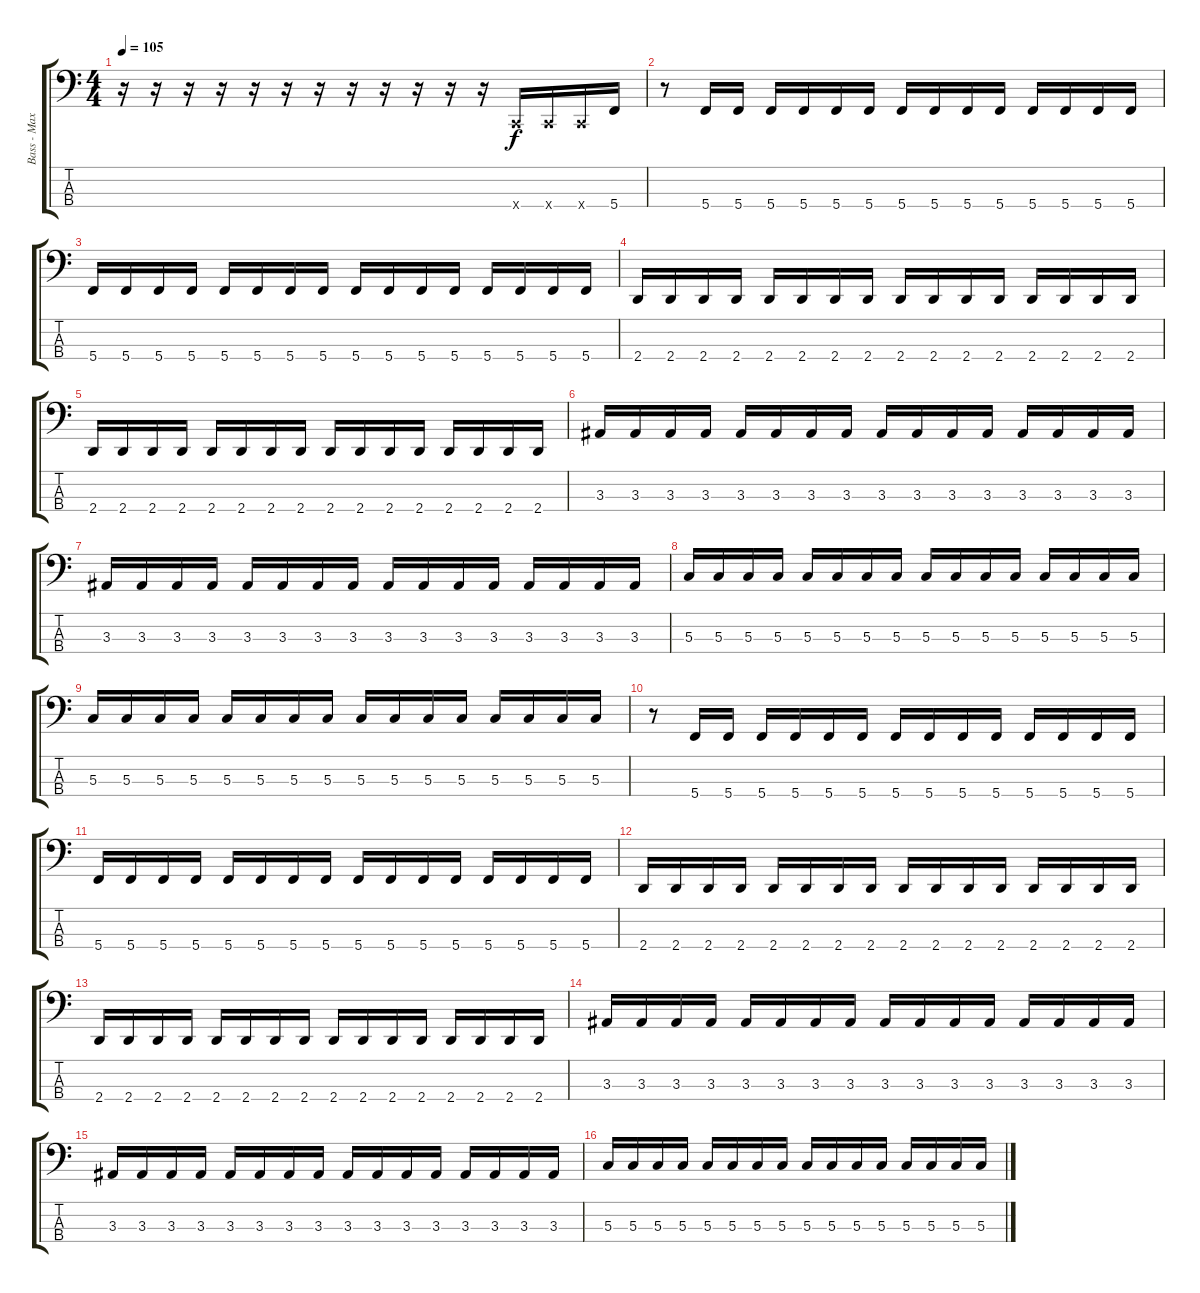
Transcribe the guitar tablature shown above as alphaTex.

\track ("Bass - Max Green" "Bass - Max") {instrument electricbassfinger}
\staff {score tabs}
\tuning (F2 C2 G1 C1) {hide}
\ts (4 4)
\tempo 105
\clef f4
\ks c
r.16{dy f} r.16 r.16 r.16 r.16 r.16 r.16 r.16 r.16 r.16 r.16 r.16 0.4{x}.16 0.4{x}.16 0.4{x}.16 5.4.16 |
r.8 5.4.16 5.4.16 5.4.16 5.4.16 5.4.16 5.4.16 5.4.16 5.4.16 5.4.16 5.4.16 5.4.16 5.4.16 5.4.16 5.4.16 |
5.4.16 5.4.16 5.4.16 5.4.16 5.4.16 5.4.16 5.4.16 5.4.16 5.4.16 5.4.16 5.4.16 5.4.16 5.4.16 5.4.16 5.4.16 5.4.16 |
2.4.16 2.4.16 2.4.16 2.4.16 2.4.16 2.4.16 2.4.16 2.4.16 2.4.16 2.4.16 2.4.16 2.4.16 2.4.16 2.4.16 2.4.16 2.4.16 |
2.4.16 2.4.16 2.4.16 2.4.16 2.4.16 2.4.16 2.4.16 2.4.16 2.4.16 2.4.16 2.4.16 2.4.16 2.4.16 2.4.16 2.4.16 2.4.16 |
3.3.16 3.3.16 3.3.16 3.3.16 3.3.16 3.3.16 3.3.16 3.3.16 3.3.16 3.3.16 3.3.16 3.3.16 3.3.16 3.3.16 3.3.16 3.3.16 |
3.3.16 3.3.16 3.3.16 3.3.16 3.3.16 3.3.16 3.3.16 3.3.16 3.3.16 3.3.16 3.3.16 3.3.16 3.3.16 3.3.16 3.3.16 3.3.16 |
5.3.16 5.3.16 5.3.16 5.3.16 5.3.16 5.3.16 5.3.16 5.3.16 5.3.16 5.3.16 5.3.16 5.3.16 5.3.16 5.3.16 5.3.16 5.3.16 |
5.3.16 5.3.16 5.3.16 5.3.16 5.3.16 5.3.16 5.3.16 5.3.16 5.3.16 5.3.16 5.3.16 5.3.16 5.3.16 5.3.16 5.3.16 5.3.16 |
r.8 5.4.16 5.4.16 5.4.16 5.4.16 5.4.16 5.4.16 5.4.16 5.4.16 5.4.16 5.4.16 5.4.16 5.4.16 5.4.16 5.4.16 |
5.4.16 5.4.16 5.4.16 5.4.16 5.4.16 5.4.16 5.4.16 5.4.16 5.4.16 5.4.16 5.4.16 5.4.16 5.4.16 5.4.16 5.4.16 5.4.16 |
2.4.16 2.4.16 2.4.16 2.4.16 2.4.16 2.4.16 2.4.16 2.4.16 2.4.16 2.4.16 2.4.16 2.4.16 2.4.16 2.4.16 2.4.16 2.4.16 |
2.4.16 2.4.16 2.4.16 2.4.16 2.4.16 2.4.16 2.4.16 2.4.16 2.4.16 2.4.16 2.4.16 2.4.16 2.4.16 2.4.16 2.4.16 2.4.16 |
3.3.16 3.3.16 3.3.16 3.3.16 3.3.16 3.3.16 3.3.16 3.3.16 3.3.16 3.3.16 3.3.16 3.3.16 3.3.16 3.3.16 3.3.16 3.3.16 |
3.3.16 3.3.16 3.3.16 3.3.16 3.3.16 3.3.16 3.3.16 3.3.16 3.3.16 3.3.16 3.3.16 3.3.16 3.3.16 3.3.16 3.3.16 3.3.16 |
5.3.16 5.3.16 5.3.16 5.3.16 5.3.16 5.3.16 5.3.16 5.3.16 5.3.16 5.3.16 5.3.16 5.3.16 5.3.16 5.3.16 5.3.16 5.3.16
